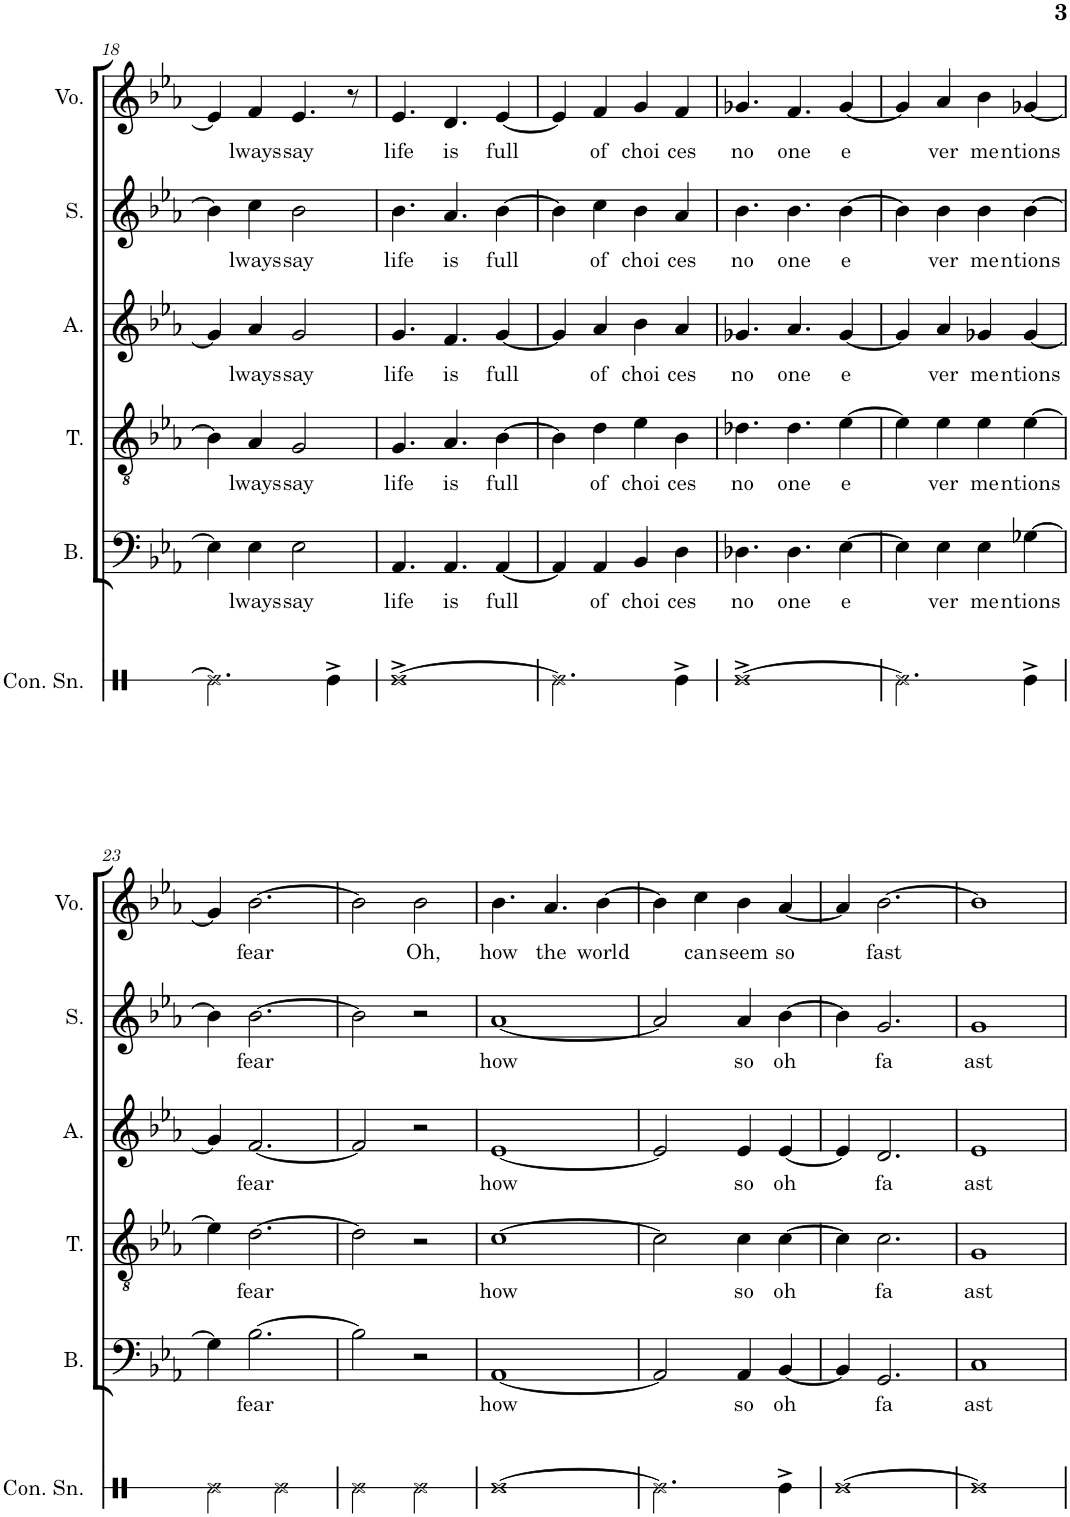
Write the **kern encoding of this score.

**kern	**kern	**text	**kern	**text	**kern	**text	**kern	**text	**kern	**text
*part6	*part5	*part5	*part4	*part4	*part3	*part3	*part2	*part2	*part1	*part1
*staff6	*staff5	*staff5	*staff4	*staff4	*staff3	*staff3	*staff2	*staff2	*staff1	*staff1
*I"Concert Snare Drum	*I"Bass	*	*I"Tenor	*	*I"Alto	*	*I"Soprano	*	*I"Voice	*
*I'Con. Sn.	*I'B.	*	*I'T.	*	*I'A.	*	*I'S.	*	*I'Vo.	*
!!LO:PB:g=z
*clefX	*clefF4	*	*clefGv2	*	*clefG2	*	*clefG2	*	*clefG2	*
*k[]	*k[b-e-a-]	*	*k[b-e-a-]	*	*k[b-e-a-]	*	*k[b-e-a-]	*	*k[b-e-a-]	*
*M2/2	*M2/2	*	*M2/2	*	*M2/2	*	*M2/2	*	*M2/2	*
*met(c|)	*met(c|)	*	*met(c|)	*	*met(c|)	*	*met(c|)	*	*met(c|)	*
=18	=18	=18	=18	=18	=18	=18	=18	=18	=18	=18
2.Re\]	4E-\]	.	4B-\]	.	4g/]	.	4b-\]	.	4e-/]	.
!	!	!LO:LY:b	!	!LO:LY:b	!	!LO:LY:b	!	!LO:LY:b	!	!LO:LY:b
.	4E-\	lways	4A-/	lways	4a-/	lways	4cc\	lways	4f/	lways
!	!	!LO:LY:b	!	!LO:LY:b	!	!LO:LY:b	!	!LO:LY:b	!	!LO:LY:b
.	2E-\	say	2G/	say	2g/	say	2b-\	say	4.e-/	say
4Re^\	.	.	.	.	.	.	.	.	.	.
.	.	.	.	.	.	.	.	.	8r	.
=19	=19	=19	=19	=19	=19	=19	=19	=19	=19	=19
!	!	!LO:LY:b	!	!LO:LY:b	!	!LO:LY:b	!	!LO:LY:b	!	!LO:LY:b
[1Re^	4.AA-/	life	4.G/	life	4.g/	life	4.b-\	life	4.e-/	life
!	!	!LO:LY:b	!	!LO:LY:b	!	!LO:LY:b	!	!LO:LY:b	!	!LO:LY:b
.	4.AA-/	is	4.A-/	is	4.f/	is	4.a-/	is	4.d/	is
!	!	!LO:LY:b	!	!LO:LY:b	!	!LO:LY:b	!	!LO:LY:b	!	!LO:LY:b
.	[4AA-/	full	[4B-\	full	[4g/	full	[4b-\	full	[4e-/	full
=20	=20	=20	=20	=20	=20	=20	=20	=20	=20	=20
2.Re\]	4AA-/]	.	4B-\]	.	4g/]	.	4b-\]	.	4e-/]	.
!	!	!LO:LY:b	!	!LO:LY:b	!	!LO:LY:b	!	!LO:LY:b	!	!LO:LY:b
.	4AA-/	of	4d\	of	4a-/	of	4cc\	of	4f/	of
!	!	!LO:LY:b	!	!LO:LY:b	!	!LO:LY:b	!	!LO:LY:b	!	!LO:LY:b
.	4BB-/	choi	4e-\	choi	4b-\	choi	4b-\	choi	4g/	choi
!	!	!LO:LY:b	!	!LO:LY:b	!	!LO:LY:b	!	!LO:LY:b	!	!LO:LY:b
4Re^\	4D\	ces	4B-\	ces	4a-/	ces	4a-/	ces	4f/	ces
=21	=21	=21	=21	=21	=21	=21	=21	=21	=21	=21
!	!	!LO:LY:b	!	!LO:LY:b	!	!LO:LY:b	!	!LO:LY:b	!	!LO:LY:b
[1Re^	4.D-X\	no	4.d-X\	no	4.g-X/	no	4.b-\	no	4.g-X/	no
!	!	!LO:LY:b	!	!LO:LY:b	!	!LO:LY:b	!	!LO:LY:b	!	!LO:LY:b
.	4.D-\	one	4.d-\	one	4.a-/	one	4.b-\	one	4.f/	one
!	!	!LO:LY:b	!	!LO:LY:b	!	!LO:LY:b	!	!LO:LY:b	!	!LO:LY:b
.	[4E-\	e	[4e-\	e	[4g-/	e	[4b-\	e	[4g-/	e
=22	=22	=22	=22	=22	=22	=22	=22	=22	=22	=22
2.Re\]	4E-\]	.	4e-\]	.	4g-/]	.	4b-\]	.	4g-/]	.
!	!	!LO:LY:b	!	!LO:LY:b	!	!LO:LY:b	!	!LO:LY:b	!	!LO:LY:b
.	4E-\	ver	4e-\	ver	4a-/	ver	4b-\	ver	4a-/	ver
!	!	!LO:LY:b	!	!LO:LY:b	!	!LO:LY:b	!	!LO:LY:b	!	!LO:LY:b
.	4E-\	me	4e-\	me	4g-X/	me	4b-\	me	4b-\	me
!	!	!LO:LY:b	!	!LO:LY:b	!	!LO:LY:b	!	!LO:LY:b	!	!LO:LY:b
4Re^\	[4G-X\	ntions	[4e-\	ntions	[4g-/	ntions	[4b-\	ntions	[4g-X/	ntions
!!LO:LB:g=z
=23	=23	=23	=23	=23	=23	=23	=23	=23	=23	=23
2Re\	4G-\]	.	4e-\]	.	4g-/]	.	4b-\]	.	4g-/]	.
!	!	!LO:LY:b	!	!LO:LY:b	!	!LO:LY:b	!	!LO:LY:b	!	!LO:LY:b
.	[2.B-\	fear	[2.d\	fear	[2.f/	fear	[2.b-\	fear	[2.b-\	fear
2Re\	.	.	.	.	.	.	.	.	.	.
=24	=24	=24	=24	=24	=24	=24	=24	=24	=24	=24
2Re\	2B-\]	.	2d\]	.	2f/]	.	2b-\]	.	2b-\]	.
!	!	!	!	!	!	!	!	!	!	!LO:LY:b
2Re\	2r	.	2r	.	2r	.	2r	.	2b-\	Oh,
=25	=25	=25	=25	=25	=25	=25	=25	=25	=25	=25
!	!	!LO:LY:b	!	!LO:LY:b	!	!LO:LY:b	!	!LO:LY:b	!	!LO:LY:b
[1Re	[1AA-	how	[1c	how	[1e-	how	[1a-	how	4.b-\	how
!	!	!	!	!	!	!	!	!	!	!LO:LY:b
.	.	.	.	.	.	.	.	.	4.a-/	the
!	!	!	!	!	!	!	!	!	!	!LO:LY:b
.	.	.	.	.	.	.	.	.	[4b-\	world
=26	=26	=26	=26	=26	=26	=26	=26	=26	=26	=26
2.Re\]	2AA-/]	.	2c\]	.	2e-/]	.	2a-/]	.	4b-\]	.
!	!	!	!	!	!	!	!	!	!	!LO:LY:b
.	.	.	.	.	.	.	.	.	4cc\	can
!	!	!LO:LY:b	!	!LO:LY:b	!	!LO:LY:b	!	!LO:LY:b	!	!LO:LY:b
.	4AA-/	so	4c\	so	4e-/	so	4a-/	so	4b-\	seem
!	!	!LO:LY:b	!	!LO:LY:b	!	!LO:LY:b	!	!LO:LY:b	!	!LO:LY:b
4Re^\	[4BB-/	oh	[4c\	oh	[4e-/	oh	[4b-\	oh	[4a-/	so
=27	=27	=27	=27	=27	=27	=27	=27	=27	=27	=27
[1Re	4BB-/]	.	4c\]	.	4e-/]	.	4b-\]	.	4a-/]	.
!	!	!LO:LY:b	!	!LO:LY:b	!	!LO:LY:b	!	!LO:LY:b	!	!LO:LY:b
.	2.GG/	fa	2.c\	fa	2.d/	fa	2.g/	fa	[2.b-\	fast
=28	=28	=28	=28	=28	=28	=28	=28	=28	=28	=28
!	!	!LO:LY:b	!	!LO:LY:b	!	!LO:LY:b	!	!LO:LY:b	!	!
1Re]	1C	ast	1G	ast	1e-	ast	1g	ast	1b-]	.
=	=	=	=	=	=	=	=	=	=	=
*-	*-	*-	*-	*-	*-	*-	*-	*-	*-	*-
